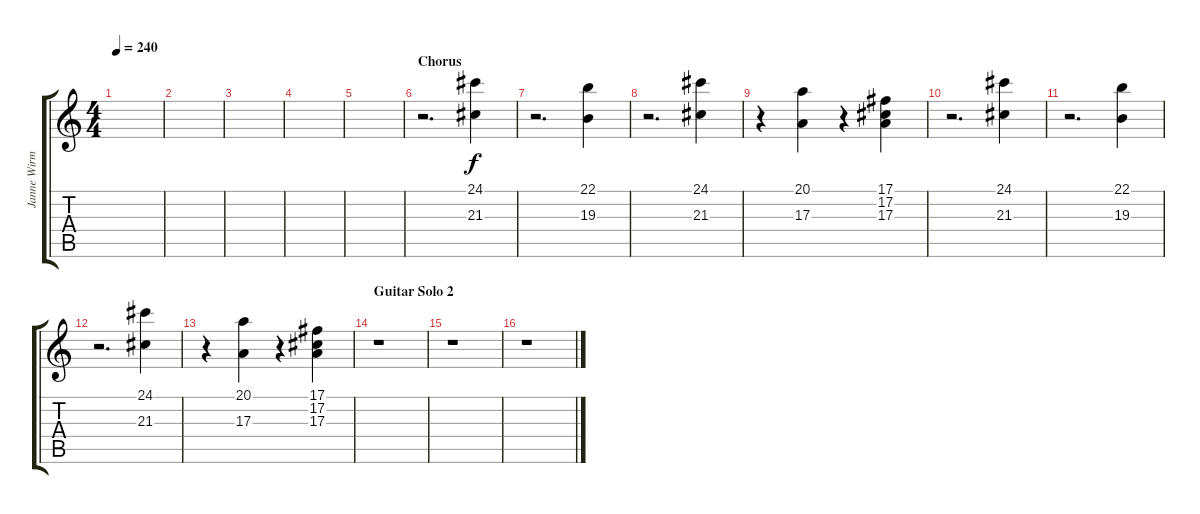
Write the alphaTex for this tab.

\track ("Janne Wirman" "Janne Wirm") {instrument vibraphone}
\staff {score tabs}
\tuning (Db4 Ab3 E3 B2 Gb2 Db2) {hide}
\ts (4 4)
\tempo 240
\clef g2
\ks c
|
|
|
|
|
\section ("" "Chorus")
r.2{d} (24.1 21.3).4{instrument orchestrahit} |
r.2{d} (22.1 19.3).4{instrument orchestrahit} |
r.2{d} (24.1 21.3).4{instrument orchestrahit} |
r.4 (20.1 17.3).4{instrument orchestrahit} r.4 (17.1 17.2 17.3).4{instrument orchestrahit} |
r.2{d} (24.1 21.3).4{instrument orchestrahit} |
r.2{d} (22.1 19.3).4{instrument orchestrahit} |
r.2{d} (24.1 21.3).4{instrument orchestrahit} |
r.4 (20.1 17.3).4{instrument orchestrahit} r.4 (17.1 17.2 17.3).4{instrument orchestrahit} |
\section ("" "Guitar Solo 2")
r.1 |
r.1 |
r.1
